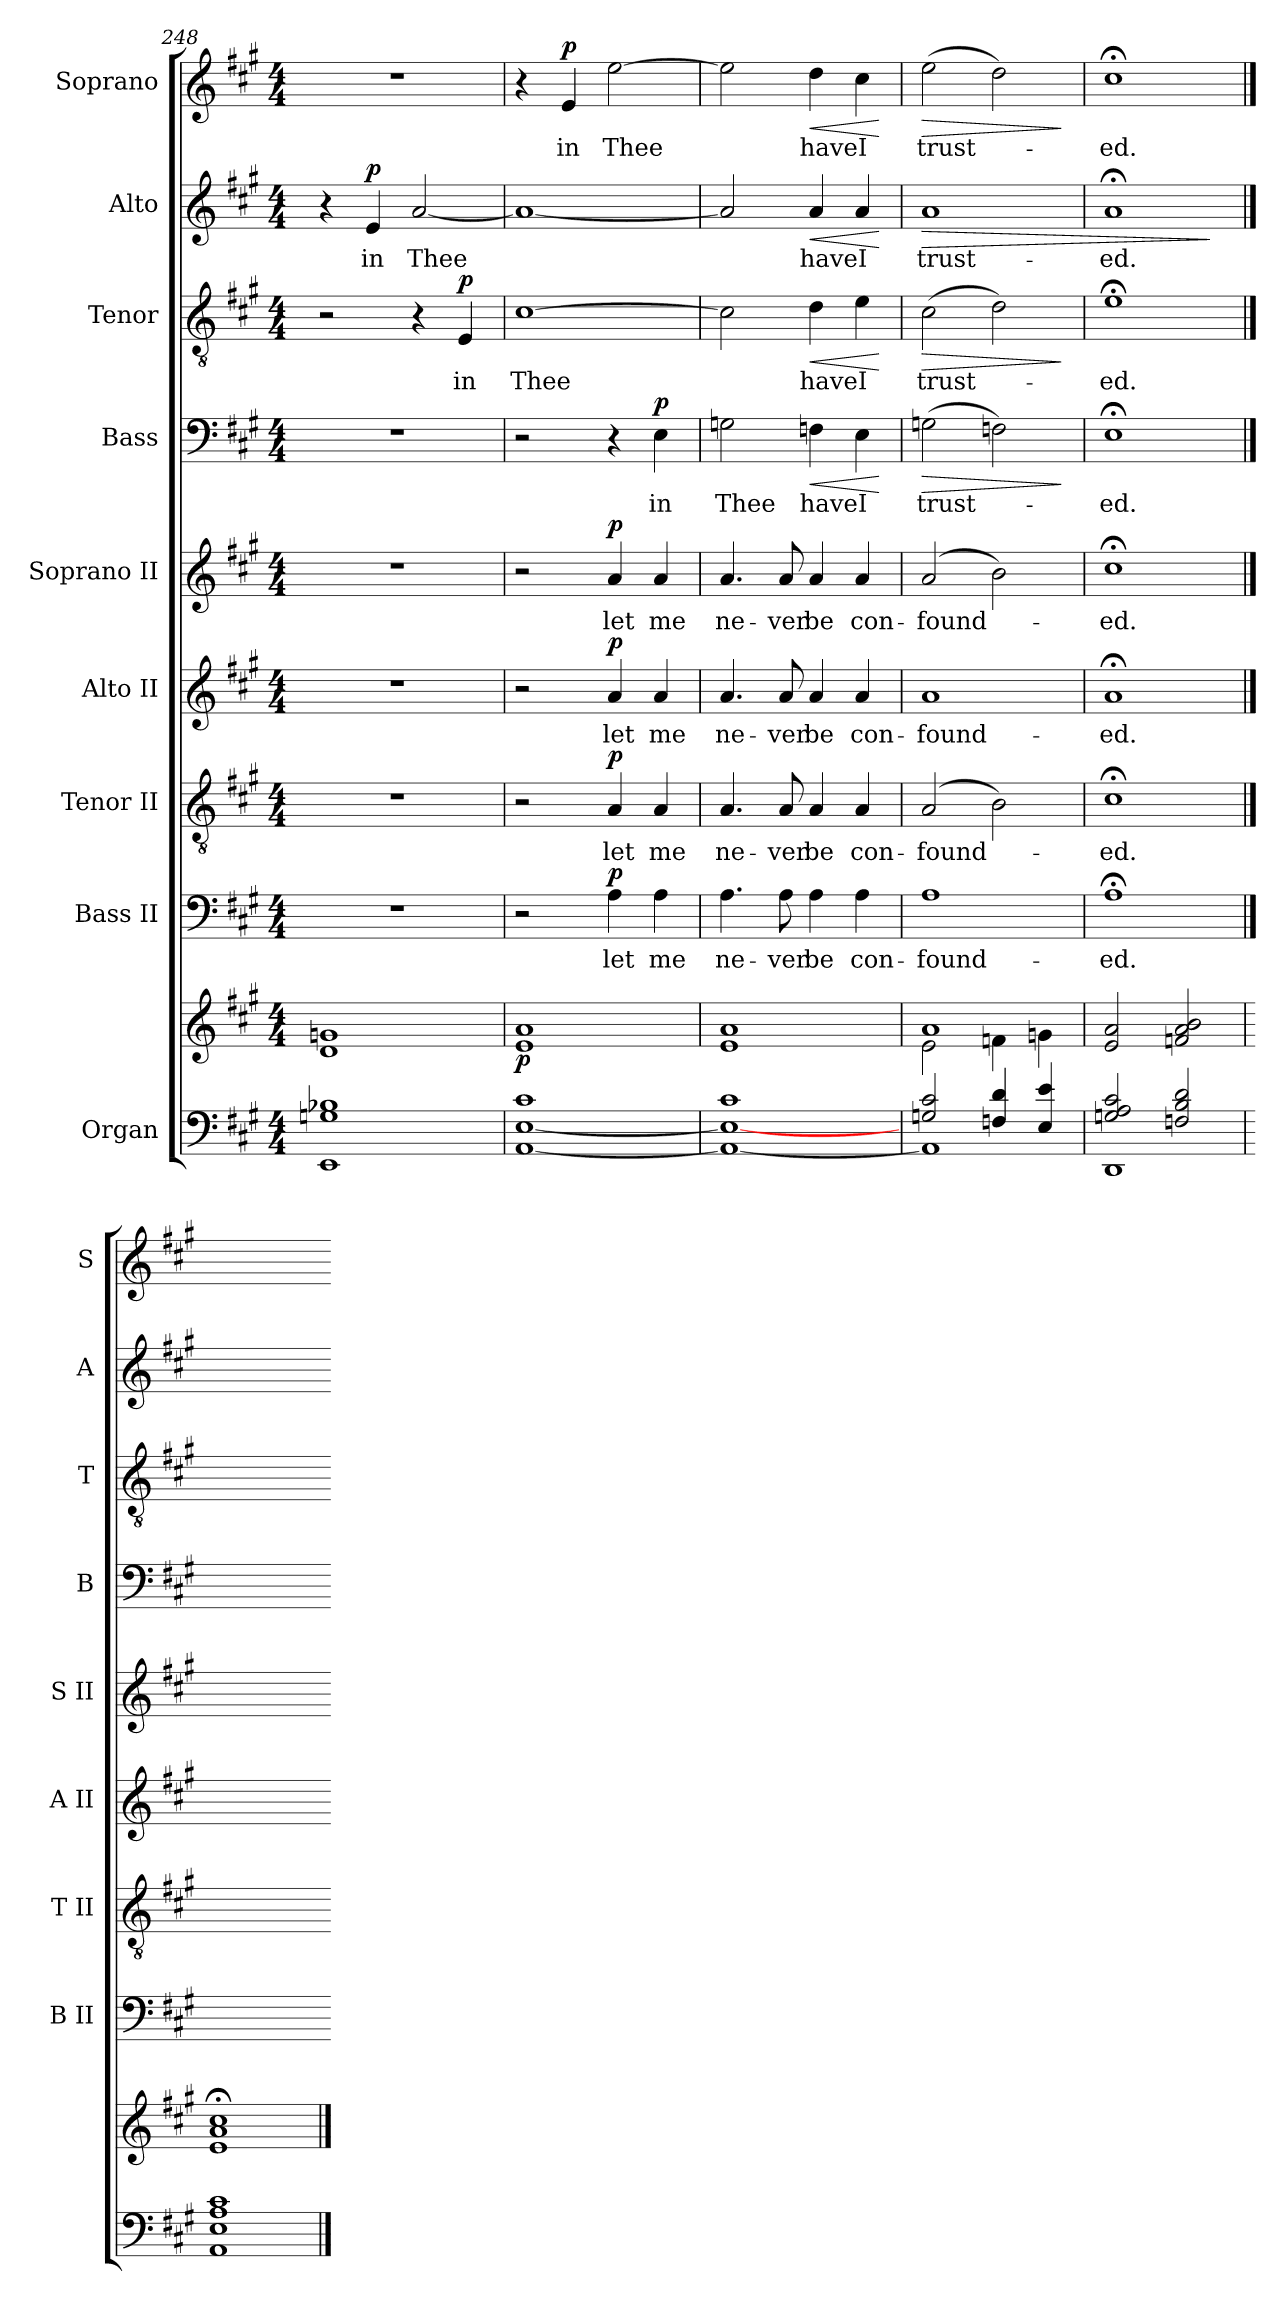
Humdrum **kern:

**kern	**kern	**dynam	**kern	**text	**dynam	**kern	**text	**dynam	**kern	**text	**dynam	**kern	**text	**dynam	**kern	**text	**dynam	**kern	**text	**dynam	**kern	**text	**dynam	**kern	**text	**dynam
*part9	*part9	*part9	*part8	*part8	*part8	*part7	*part7	*part7	*part6	*part6	*part6	*part5	*part5	*part5	*part4	*part4	*part4	*part3	*part3	*part3	*part2	*part2	*part2	*part1	*part1	*part1
*staff10	*staff9	*staff9/10	*staff8	*staff8	*staff8	*staff7	*staff7	*staff7	*staff6	*staff6	*staff6	*staff5	*staff5	*staff5	*staff4	*staff4	*staff4	*staff3	*staff3	*staff3	*staff2	*staff2	*staff2	*staff1	*staff1	*staff1
*I"Organ	*	*	*I"Bass II	*	*	*I"Tenor II	*	*	*I"Alto II	*	*	*I"Soprano II	*	*	*I"Bass	*	*	*I"Tenor	*	*	*I"Alto	*	*	*I"Soprano	*	*
*	*	*	*I'B II	*	*	*I'T II	*	*	*I'A II	*	*	*I'S II	*	*	*I'B	*	*	*I'T	*	*	*I'A	*	*	*I'S	*	*
*clefF4	*clefG2	*	*clefF4	*	*	*clefGv2	*	*	*clefG2	*	*	*clefG2	*	*	*clefF4	*	*	*clefGv2	*	*	*clefG2	*	*	*clefG2	*	*
*k[f#c#g#]	*k[f#c#g#]	*	*k[f#c#g#]	*	*	*k[f#c#g#]	*	*	*k[f#c#g#]	*	*	*k[f#c#g#]	*	*	*k[f#c#g#]	*	*	*k[f#c#g#]	*	*	*k[f#c#g#]	*	*	*k[f#c#g#]	*	*
*A:	*A:	*	*A:	*	*	*A:	*	*	*A:	*	*	*A:	*	*	*A:	*	*	*A:	*	*	*A:	*	*	*A:	*	*
*M4/4	*M4/4	*	*M4/4	*	*	*M4/4	*	*	*M4/4	*	*	*M4/4	*	*	*M4/4	*	*	*M4/4	*	*	*M4/4	*	*	*M4/4	*	*
=248	=248	=248	=248	=248	=248	=248	=248	=248	=248	=248	=248	=248	=248	=248	=248	=248	=248	=248	=248	=248	=248	=248	=248	=248	=248	=248
*^	*^	*	*	*	*	*	*	*	*	*	*	*	*	*	*	*	*	*	*	*	*	*	*	*	*	*
1Gn/	1EE\ 1B-X\	1gn/	1d\	.	1r	.	.	1r	.	.	1r	.	.	1r	.	.	1r	.	.	2r	.	.	4r	.	.	1r	.	.
!	!	!	!	!	!	!	!	!	!	!	!	!	!	!	!	!	!	!	!	!	!	!	!	!LO:LY:b	!LO:DY:b	!	!	!
.	.	.	.	.	.	.	.	.	.	.	.	.	.	.	.	.	.	.	.	.	.	.	4e	in	p	.	.	.
!	!	!	!	!	!	!	!	!	!	!	!	!	!	!	!	!	!	!	!	!	!	!	!	!LO:LY:b	!	!	!	!
.	.	.	.	.	.	.	.	.	.	.	.	.	.	.	.	.	.	.	.	4r	.	.	[2a	Thee	.	.	.	.
!	!	!	!	!	!	!	!	!	!	!	!	!	!	!	!	!	!	!	!	!	!LO:LY:b	!LO:DY:b	!	!	!	!	!	!
.	.	.	.	.	.	.	.	.	.	.	.	.	.	.	.	.	.	.	.	4E	in	p	.	.	.	.	.	.
=249	=249	=249	=249	=249	=249	=249	=249	=249	=249	=249	=249	=249	=249	=249	=249	=249	=249	=249	=249	=249	=249	=249	=249	=249	=249	=249	=249	=249
!	!	!	!	!LO:DY:b	!	!	!	!	!	!	!	!	!	!	!	!	!	!	!	!	!LO:LY:b	!	!	!	!	!	!	!
1c#/	[1AA\ [1E\	1a/	1e\	p	2r	.	.	2r	.	.	2r	.	.	2r	.	.	2r	.	.	[1c#	Thee	.	1a_	.	.	4r	.	.
!	!	!	!	!	!	!	!	!	!	!	!	!	!	!	!	!	!	!	!	!	!	!	!	!	!	!	!LO:LY:b	!LO:DY:b
.	.	.	.	.	.	.	.	.	.	.	.	.	.	.	.	.	.	.	.	.	.	.	.	.	.	4e	in	p
!	!	!	!	!	!	!LO:LY:b	!LO:DY:b	!	!LO:LY:b	!LO:DY:b	!	!LO:LY:b	!LO:DY:b	!	!LO:LY:b	!LO:DY:b	!	!	!	!	!	!	!	!	!	!	!LO:LY:b	!
.	.	.	.	.	4A	let	p	4A	let	p	4a	let	p	4a	let	p	4r	.	.	.	.	.	.	.	.	[2ee	Thee	.
!	!	!	!	!	!	!LO:LY:b	!	!	!LO:LY:b	!	!	!LO:LY:b	!	!	!LO:LY:b	!	!	!LO:LY:b	!LO:DY:b	!	!	!	!	!	!	!	!	!
.	.	.	.	.	4A	me	.	4A	me	.	4a	me	.	4a	me	.	4E	in	p	.	.	.	.	.	.	.	.	.
=250	=250	=250	=250	=250	=250	=250	=250	=250	=250	=250	=250	=250	=250	=250	=250	=250	=250	=250	=250	=250	=250	=250	=250	=250	=250	=250	=250	=250
!	!	!	!	!	!	!LO:LY:b	!	!	!LO:LY:b	!	!	!LO:LY:b	!	!	!LO:LY:b	!	!	!LO:LY:b	!	!	!	!	!	!	!	!	!	!
1c#/	1AA\_ 1E\_	1a/	1e\	.	4.A	ne-	.	4.A	ne-	.	4.a	ne-	.	4.a	ne-	.	2Gn	Thee	.	2c#]	.	.	2a]	.	.	2ee]	.	.
!	!	!	!	!	!	!LO:LY:b	!	!	!LO:LY:b	!	!	!LO:LY:b	!	!	!LO:LY:b	!	!	!	!	!	!	!	!	!	!	!	!	!
.	.	.	.	.	8A	-ver	.	8A	-ver	.	8a	-ver	.	8a	-ver	.	.	.	.	.	.	.	.	.	.	.	.	.
!	!	!	!	!	!	!LO:LY:b	!	!	!LO:LY:b	!	!	!LO:LY:b	!	!	!LO:LY:b	!	!	!LO:LY:b	!LO:HP:b	!	!LO:LY:b	!LO:HP:b	!	!LO:LY:b	!LO:HP:b	!	!LO:LY:b	!LO:HP:b
.	.	.	.	.	4A	be	.	4A	be	.	4a	be	.	4a	be	.	4Fn	have	<	4d	have	<	4a	have	<	4dd	have	<
!	!	!	!	!	!	!LO:LY:b	!	!	!LO:LY:b	!	!	!LO:LY:b	!	!	!LO:LY:b	!	!	!LO:LY:b	!	!	!LO:LY:b	!	!	!LO:LY:b	!	!	!LO:LY:b	!
.	.	.	.	.	4A	con-	.	4A	con-	.	4a	con-	.	4a	con-	.	4E	I	.	4e	I	.	4a	I	.	4cc#	I	.
*v	*v	*	*	*	*	*	*	*	*	*	*	*	*	*	*	*	*	*	*	*	*	*	*	*	*	*	*	*
*	*v	*v	*	*	*	*	*	*	*	*	*	*	*	*	*	*	*	*	*	*	*	*	*	*	*	*	*
.	.	.	.	.	.	.	.	.	.	.	.	.	.	.	.	.	[	.	.	[	.	.	[	.	.	[
=251	=251	=251	=251	=251	=251	=251	=251	=251	=251	=251	=251	=251	=251	=251	=251	=251	=251	=251	=251	=251	=251	=251	=251	=251	=251	=251
*^	*^	*	*	*	*	*	*	*	*	*	*	*	*	*	*	*	*	*	*	*	*	*	*	*	*	*
!	!	!	!	!	!	!LO:LY:b	!	!	!LO:LY:b	!	!	!LO:LY:b	!	!	!LO:LY:b	!	!	!LO:LY:b	!LO:HP:b	!	!LO:LY:b	!LO:HP:b	!	!LO:LY:b	!LO:HP:b	!	!LO:LY:b	!LO:HP:b
2Gn/ 2c#/	1AA\]	1a/	2e\	.	1A	-found-	.	(<2A	-found-	.	1a	-found-	.	(<2a	-found-	.	(>2Gn	trust-	>	(>2c#	trust-	>	1a	trust-	>	(>2ee	trust-	>
4Fn/ 4d/	.	.	4fn\	.	.	.	.	2B)	.	.	.	.	.	2b)	.	.	2Fn)	.	.	2d)	.	.	.	.	.	2dd)	.	.
4E/ 4e/	.	.	4gn\	.	.	.	.	.	.	.	.	.	.	.	.	.	.	.	.	.	.	.	.	.	.	.	.	.
*v	*v	*	*	*	*	*	*	*	*	*	*	*	*	*	*	*	*	*	*	*	*	*	*	*	*	*	*	*
*	*v	*v	*	*	*	*	*	*	*	*	*	*	*	*	*	*	*	*	*	*	*	*	*	*	*	*	*
.	.	.	.	.	.	.	.	.	.	.	.	.	.	.	.	.	]	.	.	]	.	.	.	.	.	]
=252	=252	=252	=252	=252	=252	=252	=252	=252	=252	=252	=252	=252	=252	=252	=252	=252	=252	=252	=252	=252	=252	=252	=252	=252	=252	=252
*^	*^	*	*	*	*	*	*	*	*	*	*	*	*	*	*	*	*	*	*	*	*	*	*	*	*	*
!	!	!	!	!	!	!LO:LY:b	!	!	!LO:LY:b	!	!	!LO:LY:b	!	!	!LO:LY:b	!	!	!LO:LY:b	!	!	!LO:LY:b	!	!	!LO:LY:b	!	!	!LO:LY:b	!
2Gn/ 2A/ 2c#/	1DD\	2e/ 2a/	1ryy	.	1A;<	-ed.	.	1c#;<	ed.	.	1a;<	-ed.	.	1cc#;<	ed.	.	1E;<	ed.	.	1e;<	ed.	.	1a;<	-ed.	.	1cc#;<	ed.	.
2Fn/ 2B/ 2d/	.	2fn/ 2a/ 2b/	.	.	.	.	.	.	.	.	.	.	.	.	.	.	.	.	.	.	.	.	.	.	.	.	.	.
*v	*v	*	*	*	*	*	*	*	*	*	*	*	*	*	*	*	*	*	*	*	*	*	*	*	*	*	*	*
*	*v	*v	*	*	*	*	*	*	*	*	*	*	*	*	*	*	*	*	*	*	*	*	*	*	*	*	*
.	.	.	.	.	.	.	.	.	.	.	.	.	.	.	.	.	.	.	.	.	.	.	]	.	.	.
=	=	==	==	==	==	==	==	==	==	==	==	==	==	==	==	==	==	==	==	==	==	==	==	==	==	==
*^	*^	*	*	*	*	*	*	*	*	*	*	*	*	*	*	*	*	*	*	*	*	*	*	*	*	*
1E/ 1A/ 1c#/	1AA\	1a/;< 1cc#/;<	1e\	.	1ryy	.	.	1ryy	.	.	1ryy	.	.	1ryy	.	.	1ryy	.	.	1ryy	.	.	1ryy	.	.	1ryy	.	.
*v	*v	*	*	*	*	*	*	*	*	*	*	*	*	*	*	*	*	*	*	*	*	*	*	*	*	*	*	*
*	*v	*v	*	*	*	*	*	*	*	*	*	*	*	*	*	*	*	*	*	*	*	*	*	*	*	*	*
==	==	=	=	=	=	=	=	=	=	=	=	=	=	=	=	=	=	=	=	=	=	=	=	=	=	=
*-	*-	*-	*-	*-	*-	*-	*-	*-	*-	*-	*-	*-	*-	*-	*-	*-	*-	*-	*-	*-	*-	*-	*-	*-	*-	*-
